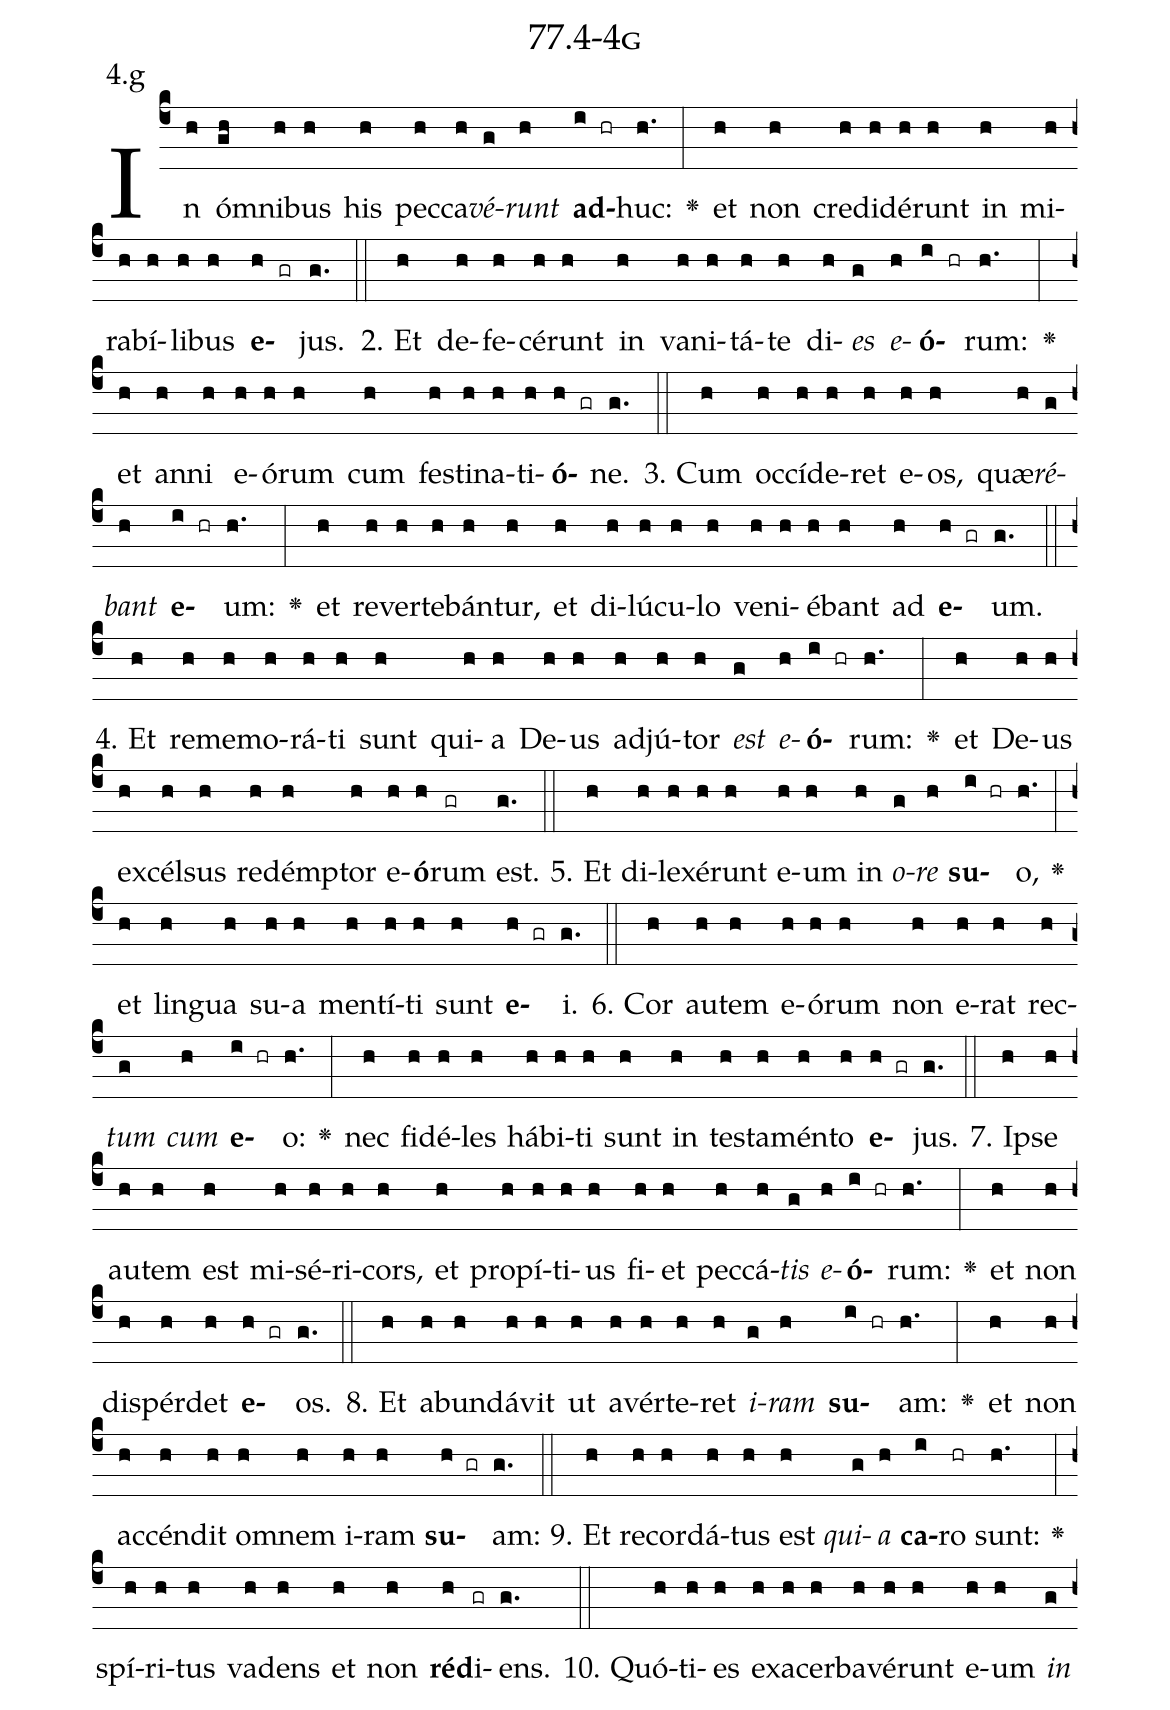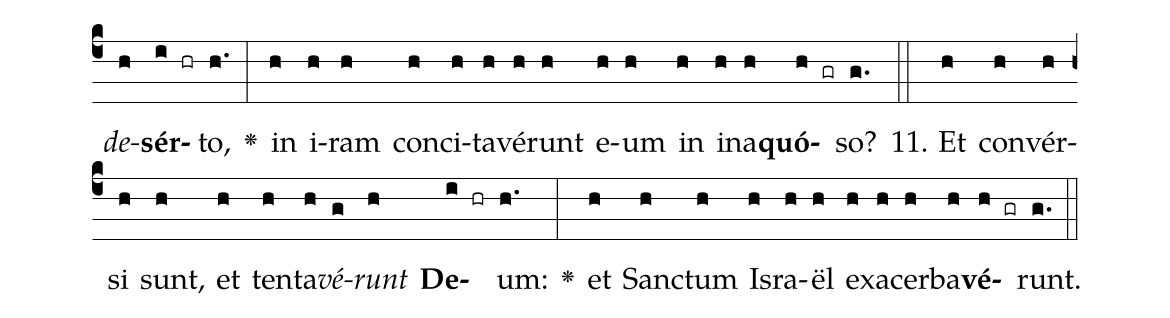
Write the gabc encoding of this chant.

name: 77.4-4g;
annotation: 4.g;
%%
(c4)In(h) óm(gh)ni(h)bus(h) his(h) pec(h)ca(h)<i>vé</i>(g)<i>runt</i>(h) <b>ad</b>(i hr)huc:(h.) <v>\greheightstar</v>(:) et(h) non(h) cre(h)di(h)dé(h)runt(h) in(h) mi(h)ra(h)bí(h)li(h)bus(h) <b>e</b>(h gr)jus.(g.) (::)
2. Et(h) de(h)fe(h)cé(h)runt(h) in(h) va(h)ni(h)tá(h)te(h) di(h)<i>es</i>(g) <i>e</i>(h)<b>ó</b>(i hr)rum:(h.) <v>\greheightstar</v>(:) et(h) an(h)ni(h) e(h)ó(h)rum(h) cum(h) fes(h)ti(h)na(h)ti(h)<b>ó</b>(h gr)ne.(g.) (::)
3. Cum(h) oc(h)cí(h)de(h)ret(h) e(h)os,(h) quæ(h)<i>ré</i>(g)<i>bant</i>(h) <b>e</b>(i hr)um:(h.) <v>\greheightstar</v>(:) et(h) re(h)ver(h)te(h)bán(h)tur,(h) et(h) di(h)lú(h)cu(h)lo(h) ve(h)ni(h)é(h)bant(h) ad(h) <b>e</b>(h gr)um.(g.) (::)
4. Et(h) re(h)me(h)mo(h)rá(h)ti(h) sunt(h) qui(h)a(h) De(h)us(h) ad(h)jú(h)tor(h) <i>est</i>(g) <i>e</i>(h)<b>ó</b>(i hr)rum:(h.) <v>\greheightstar</v>(:) et(h) De(h)us(h) ex(h)cél(h)sus(h) red(h)émp(h)tor(h) e(h)<b>ó</b>(h)rum(gr) est.(g.) (::)
5. Et(h) di(h)le(h)xé(h)runt(h) e(h)um(h) in(h) <i>o</i>(g)<i>re</i>(h) <b>su</b>(i hr)o,(h.) <v>\greheightstar</v>(:) et(h) lin(h)gua(h) su(h)a(h) men(h)tí(h)ti(h) sunt(h) <b>e</b>(h gr)i.(g.) (::)
6. Cor(h) au(h)tem(h) e(h)ó(h)rum(h) non(h) e(h)rat(h) rec(h)<i>tum</i>(g) <i>cum</i>(h) <b>e</b>(i hr)o:(h.) <v>\greheightstar</v>(:) nec(h) fi(h)dé(h)les(h) há(h)bi(h)ti(h) sunt(h) in(h) tes(h)ta(h)mén(h)to(h) <b>e</b>(h gr)jus.(g.) (::)
7. Ip(h)se(h) au(h)tem(h) est(h) mi(h)sé(h)ri(h)cors,(h) et(h) pro(h)pí(h)ti(h)us(h) fi(h)et(h) pec(h)cá(h)<i>tis</i>(g) <i>e</i>(h)<b>ó</b>(i hr)rum:(h.) <v>\greheightstar</v>(:) et(h) non(h) dis(h)pér(h)det(h) <b>e</b>(h gr)os.(g.) (::)
8. Et(h) ab(h)un(h)dá(h)vit(h) ut(h) a(h)vér(h)te(h)ret(h) <i>i</i>(g)<i>ram</i>(h) <b>su</b>(i hr)am:(h.) <v>\greheightstar</v>(:) et(h) non(h) ac(h)cén(h)dit(h) om(h)nem(h) i(h)ram(h) <b>su</b>(h gr)am:(g.) (::)
9. Et(h) re(h)cor(h)dá(h)tus(h) est(h) <i>qui</i>(g)<i>a</i>(h) <b>ca</b>(i)ro(hr) sunt:(h.) <v>\greheightstar</v>(:) spí(h)ri(h)tus(h) va(h)dens(h) et(h) non(h) <b>réd</b>(h)i(gr)ens.(g.) (::)
10. Quó(h)ti(h)es(h) ex(h)a(h)cer(h)ba(h)vé(h)runt(h) e(h)um(h) <i>in</i>(g) <i>de</i>(h)<b>sér</b>(i hr)to,(h.) <v>\greheightstar</v>(:) in(h) i(h)ram(h) con(h)ci(h)ta(h)vé(h)runt(h) e(h)um(h) in(h) in(h)a(h)<b>quó</b>(h gr)so?(g.) (::)
11. Et(h) con(h)vér(h)si(h) sunt,(h) et(h) ten(h)ta(h)<i>vé</i>(g)<i>runt</i>(h) <b>De</b>(i hr)um:(h.) <v>\greheightstar</v>(:) et(h) Sanc(h)tum(h) Is(h)ra(h)ël(h) ex(h)a(h)cer(h)ba(h)<b>vé</b>(h gr)runt.(g.) (::)
